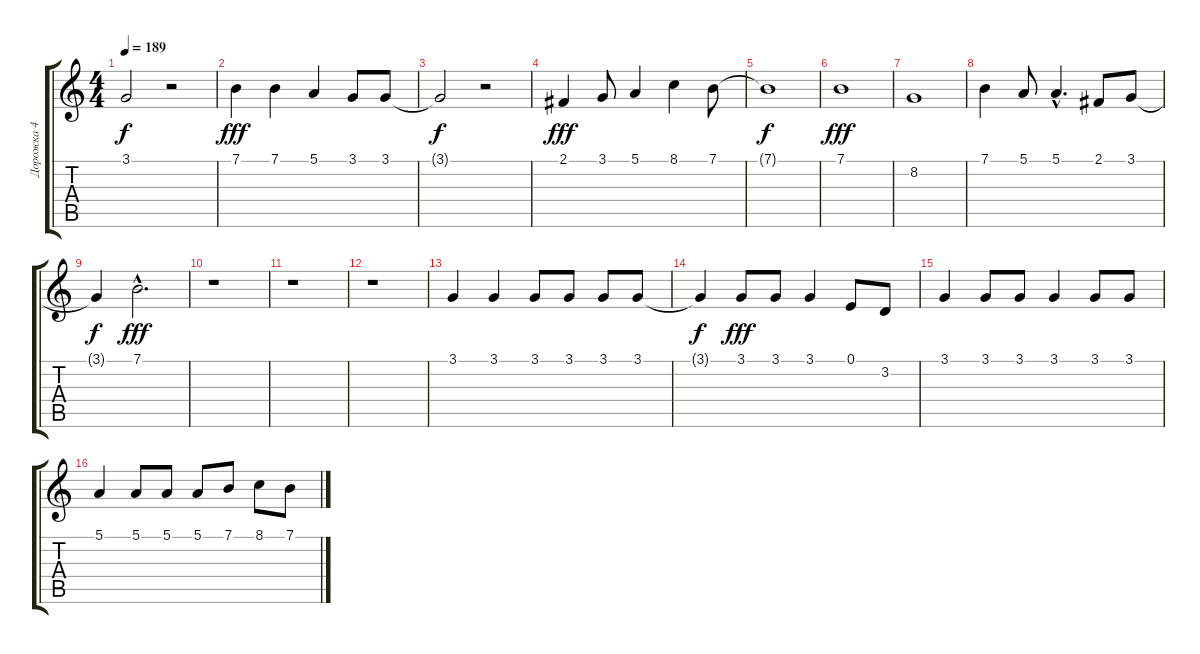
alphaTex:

\track ("Дорожка 4" "Дорожка 4") {instrument baritonesax}
\staff {score tabs}
\tuning (E4 B3 G3 D3 A2 E2) {hide}
\ts (4 4)
\tempo 189
\clef g2
\ks c
3.1{t}.2{dy f} r.2 |
7.1.4{dy fff} 7.1.4 5.1.4 3.1.8 3.1.8 |
3.1{t}.2{dy f} r.2 |
2.1.4{dy fff} 3.1.8 5.1.4 8.1.4 7.1.8 |
7.1{t}.1{dy f} |
7.1.1{dy fff} |
8.2.1 |
7.1.4 5.1.8 5.1{hac}.4{d} 2.1.8 3.1.8 |
3.1{t}.4{dy f} 7.1{hac}.2{d dy fff} |
r.1 |
r.1 |
r.1 |
3.1.4 3.1.4 3.1.8 3.1.8 3.1.8 3.1.8 |
3.1{t}.4{dy f} 3.1.8{dy fff} 3.1.8 3.1.4 0.1.8 3.2.8 |
3.1.4 3.1.8 3.1.8 3.1.4 3.1.8 3.1.8 |
5.1.4 5.1.8 5.1.8 5.1.8 7.1.8 8.1.8 7.1.8
